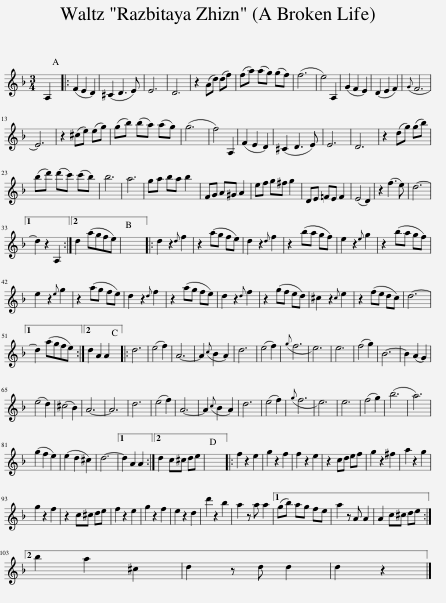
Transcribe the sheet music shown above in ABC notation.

X:1
L:1/8
M:3/4
I:linebreak $
K:Dmin
V:1 treble
V:1
 A,2 |: (F2 E2 D2) | (^C2 D3 E) | E6 | D6 | %5
 z2 (Ad) (df) | (fa) (ag) (gf) | (f6 | e4) A,2 | (G2 F2 E2) | %10
 (D2 E2 F2) |({G} F6 |$ E6) | z2 (^ce) (eg) | (gb) (ba) (ag) | %15
 (g6 | f4) A,2 | (F2 E2 D2) | (^C2 D3 E) | E6 | %20
 D6 | z2 (dg) (gb) |$ (bd') (d'c') (c'b) | b6 | a6 | %25
 ga ba b2 | FG A^G A2 | ef g^f g2 | DE =FE F2 | (E4 D2) | %30
 z2 (f3 e) | d6- |1$ d2 z2 A,2 :|2 d2 (agfe) | x6 |: %35
 d2 z2{d} f2 | z2 (ag fe) | d2 z2{d} f2 | z2 (ba gf) | e2 z2{e} g2 | %40
 z2 (ba gf) |$ e2 z2{e} g2 | z2 (ag fe) | d2 z2{d} f2 | z2 (ag fe) | %45
 d2 z2{d} f2 | z2 (gf ed) | ^c2 z2{c} e2 | z2 (fe dc) | d6- |1$ %50
 d2 (agfe) :|2 d2 A2 A2 |: d6 | (e4 f2) | A6- | %55
 A2({c} B2 A2) | d6 | (e4 f2) |({g} f6 | e6) | %60
 e6 | (f4 g2) | B6- | B2 (A2 G2) |$ (e4 d2) | %65
 (^c4 B2) | A6- | A6 | d6 | (e4 f2) | %70
 A6- | A2({c} B2 A2) | d6 | (e4 f2) |({g} f6 | %75
 e6) | e6 | (f4 g2) | (b6 | a6) |$ %80
 (g2 f2 e2) | (e2 d2 ^c2) | d6- |1 d2 A2 A2 :|2 d2 c^c de | %85
 x6 |: f2 z2 e2 | g2 z2 f2 | f2 z2 e2 | z2 cd ef | %90
 g2 z2 ^f2 | a2 z2 g2 |$ g2 z2 f2 | z2 c^c de | f2 z2 e2 | %95
 g2 z2 f2 | e2 z2 d2 | d'2 z2 b2 | a2 z a a2 |1 (gb) ag fe | %100
 a2 z A A2 | A2 c^c de :|2$ b2 a2 ^c2 | d2 z d d2 | d2 z2 |] %105
